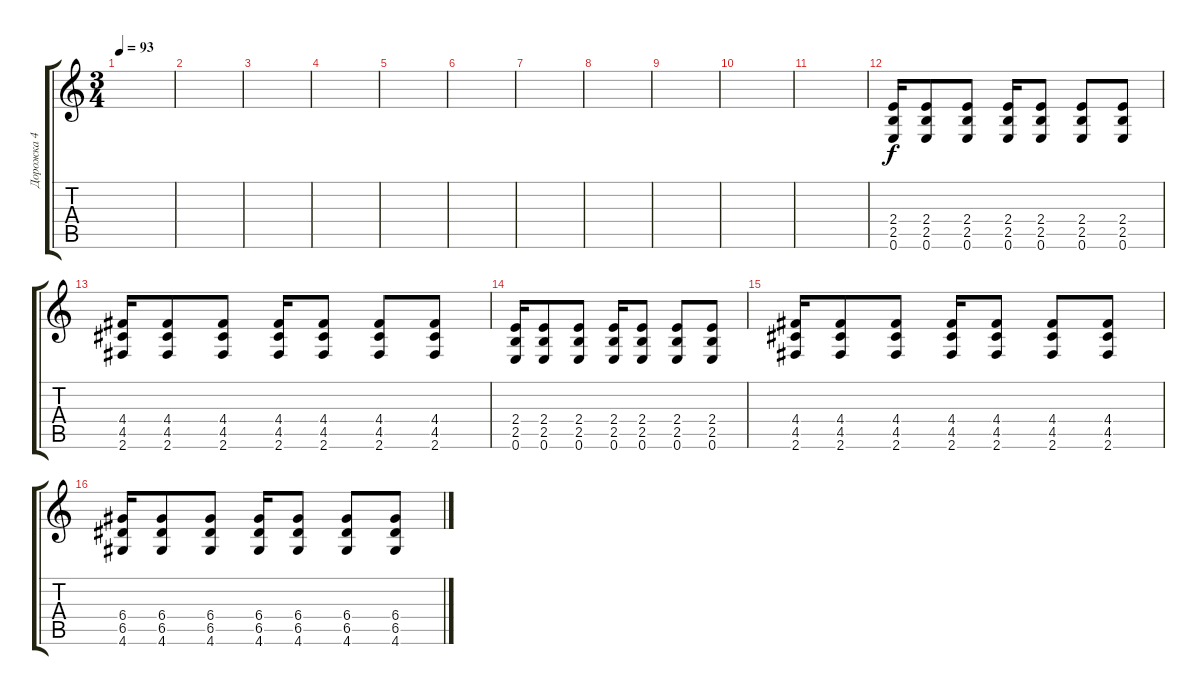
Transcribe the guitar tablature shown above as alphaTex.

\track ("Дорожка 4" "Дорожка 4") {instrument distortionguitar}
\staff {score tabs}
\tuning (E4 B3 G3 D3 A2 E2) {hide}
\ts (3 4)
\tempo 93
\clef g2
\ks c
|
|
|
|
|
|
|
|
|
|
|
(2.4 2.5 0.6).16 (2.4 2.5 0.6).8 (2.4 2.5 0.6).8 (2.4 2.5 0.6).16 (2.4 2.5 0.6).8 (2.4 2.5 0.6).8 (2.4 2.5 0.6).8 |
(4.4 4.5 2.6).16 (4.4 4.5 2.6).8 (4.4 4.5 2.6).8 (4.4 4.5 2.6).16 (4.4 4.5 2.6).8 (4.4 4.5 2.6).8 (4.4 4.5 2.6).8 |
(2.4 2.5 0.6).16 (2.4 2.5 0.6).8 (2.4 2.5 0.6).8 (2.4 2.5 0.6).16 (2.4 2.5 0.6).8 (2.4 2.5 0.6).8 (2.4 2.5 0.6).8 |
(4.4 4.5 2.6).16 (4.4 4.5 2.6).8 (4.4 4.5 2.6).8 (4.4 4.5 2.6).16 (4.4 4.5 2.6).8 (4.4 4.5 2.6).8 (4.4 4.5 2.6).8 |
(6.4 6.5 4.6).16 (6.4 6.5 4.6).8 (6.4 6.5 4.6).8 (6.4 6.5 4.6).16 (6.4 6.5 4.6).8 (6.4 6.5 4.6).8 (6.4 6.5 4.6).8
